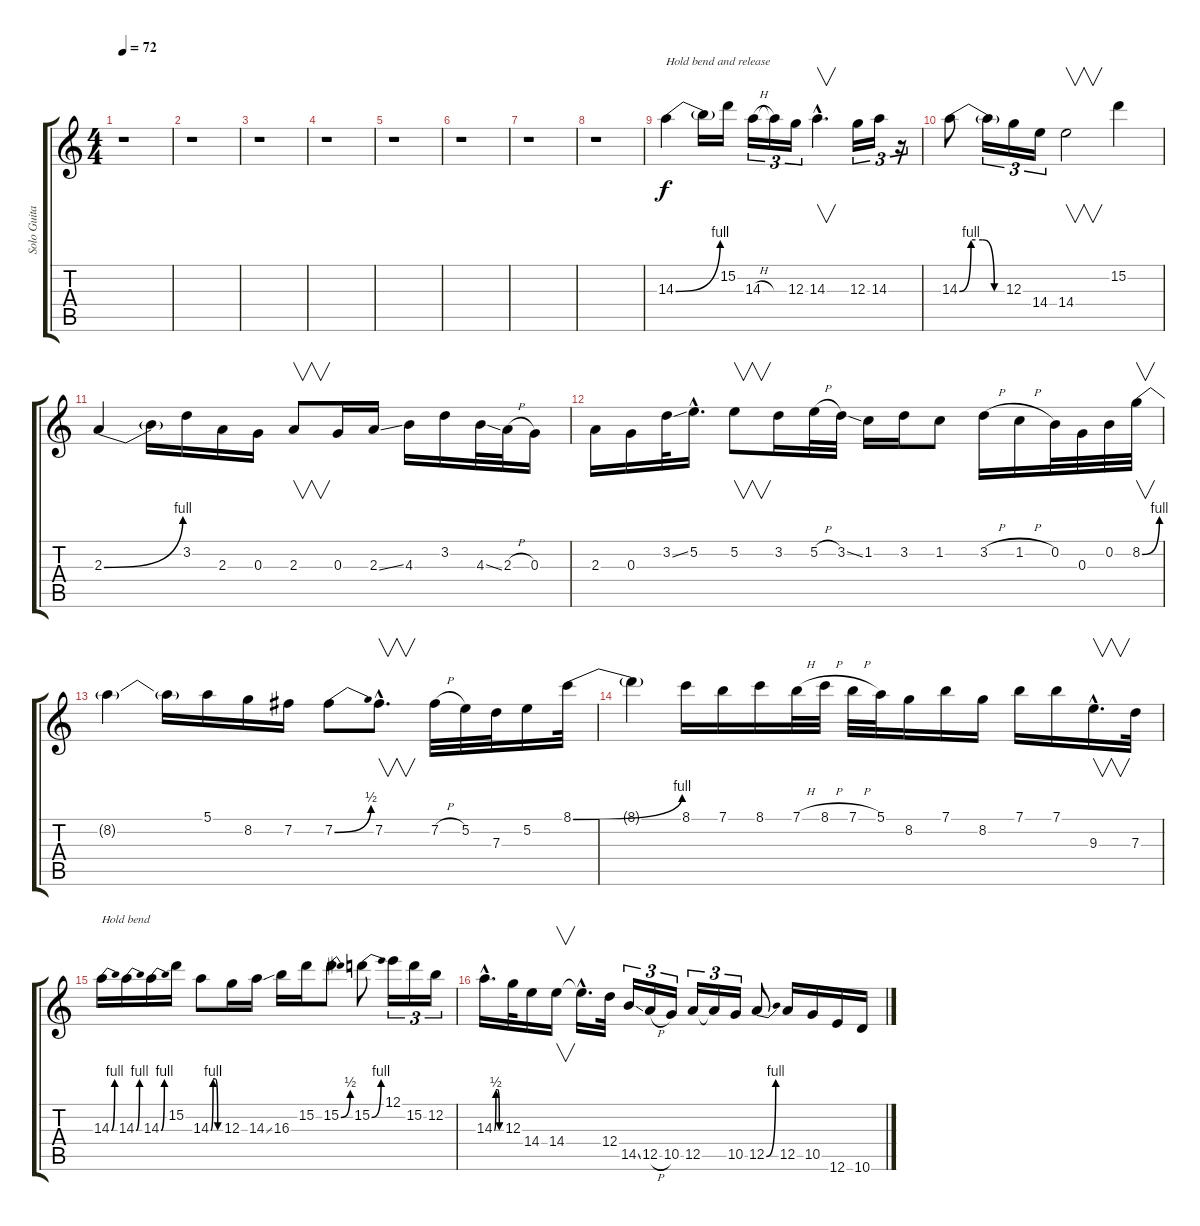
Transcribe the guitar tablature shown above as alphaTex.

\track ("Solo Guitar" "Solo Guita") {instrument distortionguitar}
\staff {score tabs}
\tuning (E4 B3 G3 D3 A2 E2) {hide}
\ts (4 4)
\tempo 72
\clef g2
\ks c
r.1{dy f} |
r.1 |
r.1 |
r.1 |
r.1 |
r.1 |
r.1 |
r.1 |
14.3{be (bend 0 0 60 4)}.4{txt "Hold bend and release"} 14.3{t}.16 15.2.16 14.3{h}.16{tu (3 2)} 14.3{t}.16{tu (3 2)} 12.3.16{tu (3 2)} 14.3{hac}.4{v d} 12.3.16{tu (3 2)} 14.3.16{tu (3 2)} r.16{tu (3 2)} |
14.3{be (custom 0 0 15 4 30 4 45 0 60 0)}.8 14.3{t}.16{tu (3 2)} 12.3.16{tu (3 2)} 14.4.16{tu (3 2)} 14.4.2{v} 15.2.4 |
2.3{be (bend 0 0 60 4)}.4 2.3{t}.16 3.2.16 2.3.16 0.3.16 2.3.8{v} 0.3.16 2.3{ss}.16 4.3.16 3.2.16 4.3{ss}.32 2.3{h}.32 0.3.16 |
2.3.16 0.3.16 3.2{ss}.32 5.2{hac}.16{d} 5.2.8{v} 3.2.16 5.2{h}.32 3.2{ss}.32 1.2.16 3.2.16 1.2.8 3.2{h}.16 1.2{h}.16 0.2.32 0.3.32 0.2.32 8.2{be (bend 0 0 60 4)}.32{v} |
8.2{t}.4 8.2{t}.16 5.1.16 8.2.16 7.2.16 7.2{be (bend 0 0 60 2)}.8 7.2{hac}.8{v d} 7.2{h}.32 5.2.32 7.3.32 5.2.16 8.1{be (bend 0 0 60 4)}.32 |
8.1{t}.4 8.1.16 7.1.16 8.1.16 7.1{h}.32 8.1{h}.32 7.1{h}.32 5.1.32 8.2.16 7.1.16 8.2.16 7.1.16 7.1.16 9.3{hac}.16{v d} 7.3.32 |
14.3{be (bend 0 0 60 4)}.16{txt "Hold bend"} 14.3{be (bend 0 0 60 4)}.16 14.3{be (bend 0 0 60 4)}.16 15.2.16 14.3{be (custom 0 0 15 4 30 4 45 0 60 0)}.8 12.3.16 14.3{ss}.16 16.3.16 15.2.16 15.2{be (bend 0 0 60 2)}.8 15.2{be (bend 0 0 60 4)}.8 12.1.16{tu (3 2)} 15.2.16{tu (3 2)} 12.2.16{tu (3 2)} |
14.3{be (custom 0 0 15 2 30 2 45 0 60 0) hac}.16{d} 12.3.32 14.4.16 14.4.16{v} 14.4{hac t}.16{d} 12.4.32 14.5{ss}.16{tu (3 2)} 12.5{h}.16{tu (3 2)} 10.5.16{tu (3 2)} 12.5.16{tu (3 2)} 12.5{t}.16{tu (3 2)} 10.5.16{tu (3 2)} 12.5{be (bend 0 0 60 4)}.8 12.5.16 10.5.16 12.6.16 10.6.16
